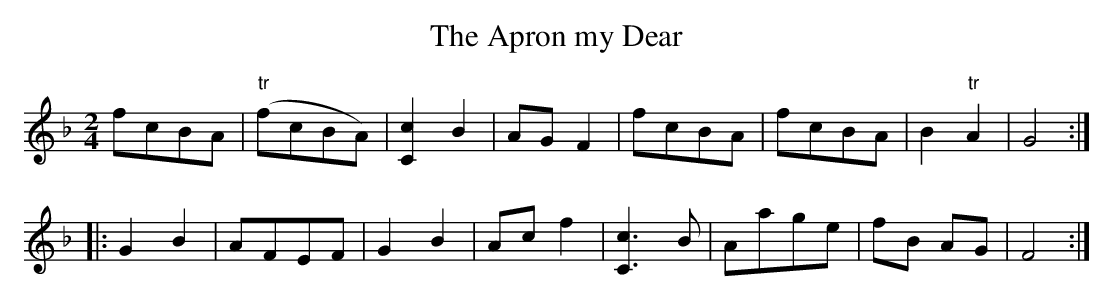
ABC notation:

X:1
T:Apron my Dear, The
M:2/4
L:1/8
K:F
fcBA | "tr"(fcBA) | [C2c2] B2 | AG F2 | fcBA | fcBA | B2 "tr"A2 | G4 :|
|: G2B2 | AFEF | G2B2 | Ac f2 | [C3c3] B | Aage | fB AG | F4 :|
